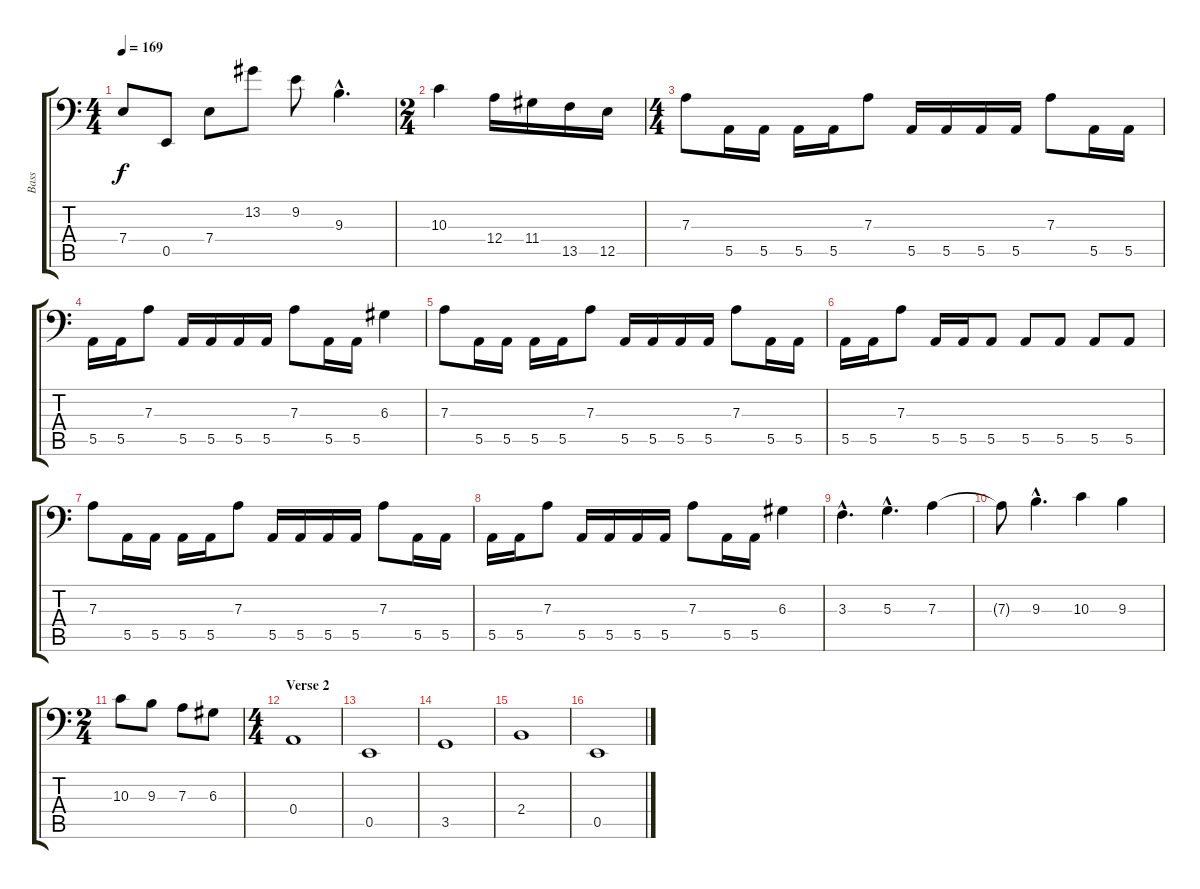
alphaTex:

\track ("Bass" "Bass") {instrument electricbassfinger}
\staff {score tabs}
\tuning (C3 G2 D2 A1 E1 B0) {hide}
\ts (4 4)
\tempo 169
\clef f4
\ks c
7.4.8{dy f} 0.5.8 7.4.8 13.2.8 9.2.8 9.3{hac}.4{d} |
\ts (2 4)
10.3.4 12.4.16 11.4.16 13.5.16 12.5.16 |
\ts (4 4)
7.3.8 5.5.16 5.5.16 5.5.16 5.5.16 7.3.8 5.5.16 5.5.16 5.5.16 5.5.16 7.3.8 5.5.16 5.5.16 |
5.5.16 5.5.16 7.3.8 5.5.16 5.5.16 5.5.16 5.5.16 7.3.8 5.5.16 5.5.16 6.3.4 |
7.3.8 5.5.16 5.5.16 5.5.16 5.5.16 7.3.8 5.5.16 5.5.16 5.5.16 5.5.16 7.3.8 5.5.16 5.5.16 |
5.5.16 5.5.16 7.3.8 5.5.16 5.5.16 5.5.8 5.5.8 5.5.8 5.5.8 5.5.8 |
7.3.8 5.5.16 5.5.16 5.5.16 5.5.16 7.3.8 5.5.16 5.5.16 5.5.16 5.5.16 7.3.8 5.5.16 5.5.16 |
5.5.16 5.5.16 7.3.8 5.5.16 5.5.16 5.5.16 5.5.16 7.3.8 5.5.16 5.5.16 6.3.4 |
3.3{hac}.4{d} 5.3{hac}.4{d} 7.3.4 |
7.3{t}.8 9.3{hac}.4{d} 10.3.4 9.3.4 |
\ts (2 4)
10.3.8 9.3.8 7.3.8 6.3.8 |
\ts (4 4)
\section ("" "Verse 2")
0.4.1 |
0.5.1 |
3.5.1 |
2.4.1 |
0.5.1
